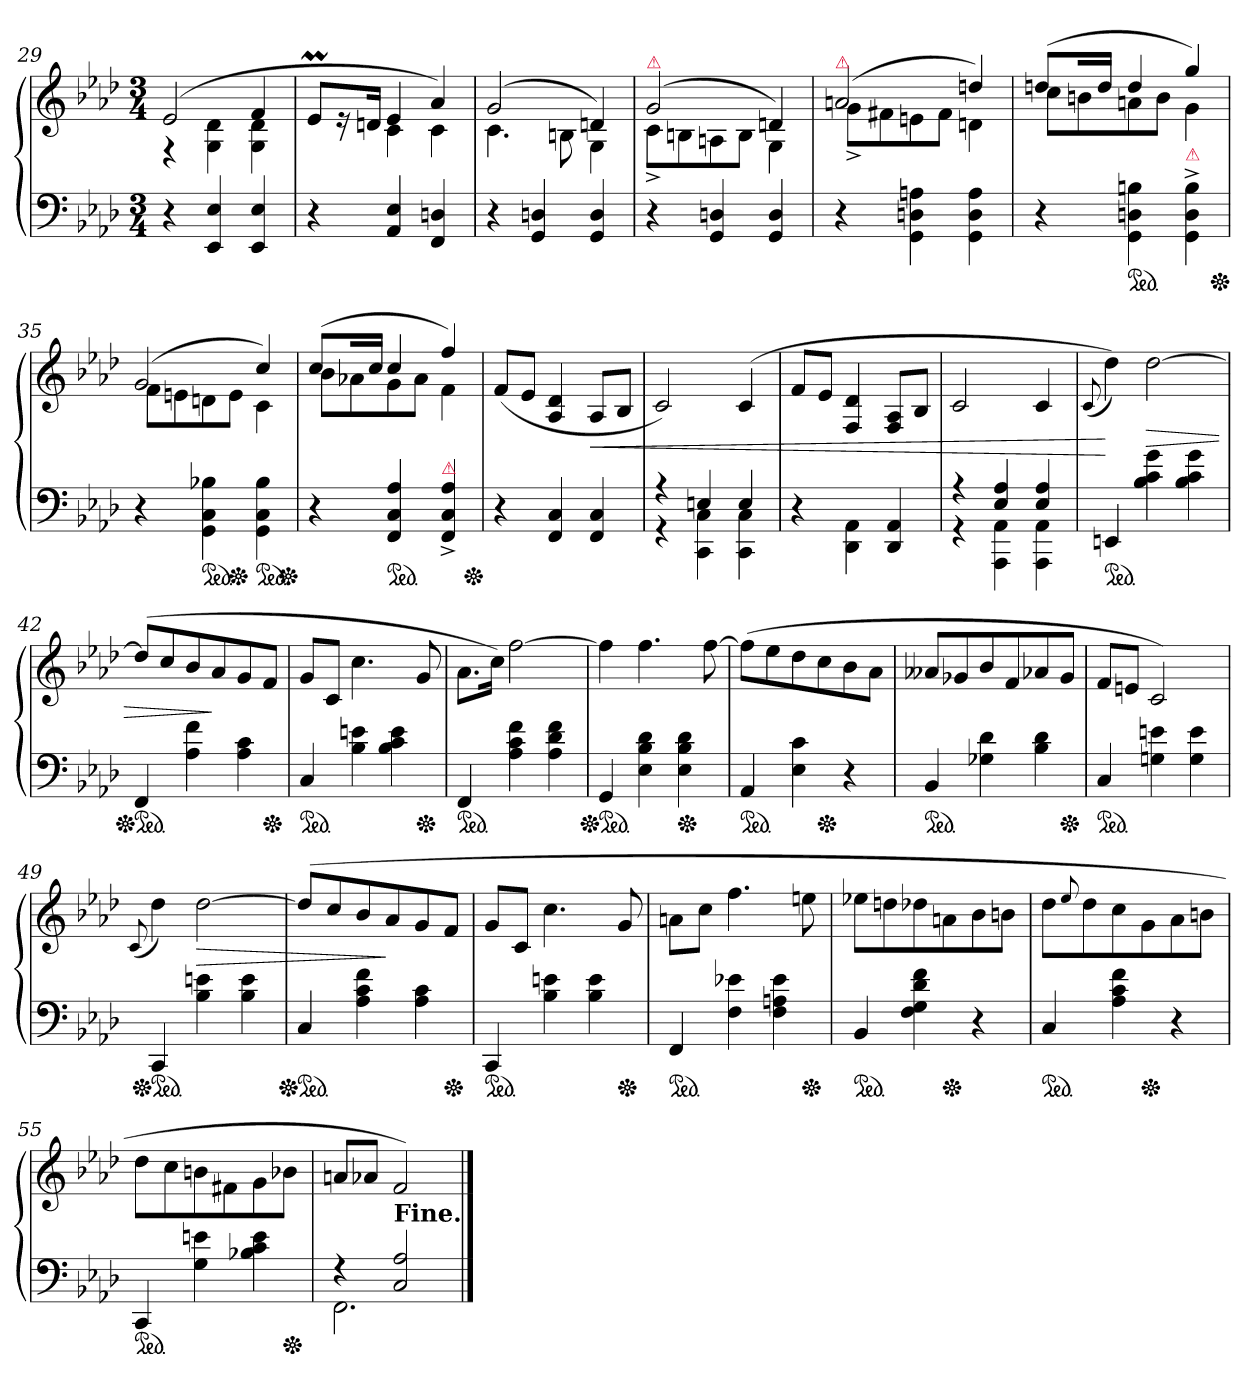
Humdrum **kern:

**kern	**kern	**dynam
*part1	*part1	*part1
*staff2	*staff1	*staff1/2
*clefF4	*clefG2	*
*k[b-e-a-d-]	*k[b-e-a-d-]	*
*M3/4	*M3/4	*
=29	=29	=29
*	*^	*
4r	(2e-	4r	.
4EE- 4E-	.	4G 4d-	.
4EE- 4E-	4f	4G 4d-	.
=30	=30	=30	=30
4r	8e-M/L	4ryy	.
.	16r	.	.
.	16dnJk	.	.
4AA- 4E-	4e-	4c	.
4FF 4Dn	4a-)	4c	.
=31	=31	=31	=31
4r	(2g	4.c	.
4GG 4Dn	.	.	.
.	.	8Bn	.
4GG 4D	4dn)	4G	.
=32	=32	=32	=32
!	!LO:TX:a:color=crimson:t=⚠	!	!
4r	(2g	8c^L	.
.	.	8Bn	.
4GG 4Dn	.	8An	.
.	.	8BJ	.
4GG 4D	4dn)	4G	.
=33	=33	=33	=33
!	!LO:TX:a:color=crimson:t=⚠	!	!
4r	(2an	8g^L	.
.	.	8f#X	.
4GG 4Dn 4An	.	8en	.
.	.	8f#J	.
4GG 4D 4A	4ddn)	4dn	.
=34	=34	=34	=34
4r	(8ddnL	8ccL	.
.	16ryy	8bn	.
.	16ddJk	.	.
*ped	*	*	*
4GG 4Dn 4Bn	4dd	8an	.
.	.	8bJ	.
!LO:TX:a:color=crimson:t=⚠	!	!	!
4GG^ 4D^ 4B^	4gg)	4g	.
*Xped	*	*	*
=35	=35	=35	=35
4r	(2g	8fL	.
.	.	8en	.
*ped	*	*	*
4GG 4C 4B-X	.	8dn	.
*Xped	*	*	*
.	.	8eJ	.
*ped	*	*	*
4GG 4C 4B-	4cc)	4c	.
*Xped	*	*	*
=36	=36	=36	=36
4r	(8ccL	8b-L	.
.	16ryy	8a-X	.
.	16ccJk	.	.
*ped	*	*	*
4FF 4C 4A-	4cc	8g	.
.	.	8a-J	.
!LO:TX:a:color=crimson:t=⚠	!	!	!
4FF^ 4C^ 4A-^	4ff)	4f	.
*Xped	*	*	*
=37	=37	=37	=37
!	!LO:TX:a:i:t=cresc.	!	!
*	*v	*v	*
4r	(>8fL	.
.	8e-J	.
4FF 4C	4A- 4d-	.
4FF 4C	8A-L	<
.	8B-J	.
=38	=38	=38
*^	*	*
4r	4r	2c)	.
4En	4CC 4C	.	.
4E	4CC 4C	(4c	.
*v	*v	*	*
=39	=39	=39
4r	8fL	.
.	8e-J	.
4DD-\ 4AA-\	4F/ 4d-/	.
4DD- 4AA-	8F/ 8A-/L	.
.	8B-/J	.
=40	=40	=40
*^	*	*
4r	4r	2c	.
4E- 4A-	4AAA- 4AA-	.	.
4E- 4A-	4AAA- 4AA-	4c	.
*v	*v	*	*
=41	=41	=41
.	(8qqc/	.
*ped	*	*
4EEn	4dd-))	[
4B- 4c 4g	[2dd-	>
4B- 4c 4g	.	.
=42	=42	=42
*Xped	*	*
*ped	*	*
4FF	(>8dd-L]	.
.	8cc	.
4A- 4f	8b-	.
.	8a-	]
4A- 4c	8g	.
*Xped	*	*
.	8fJ	.
=43	=43	=43
*ped	*	*
4C	8gL	.
.	8cJ	.
4B- 4en	4.cc	.
4B- 4c 4e	.	.
*Xped	*	*
.	8g	.
=44	=44	=44
*ped	*	*
4FF	8.a-L	.
.	16ccJk)	.
4A- 4c 4f	[2ff	.
4A- 4d- 4f	.	.
=45	=45	=45
*Xped	*	*
*ped	*	*
4GG	4ff]	.
4E- 4B- 4d-	4.ff	.
*Xped	*	*
4E- 4B- 4d-	.	.
.	[8ff	.
=46	=46	=46
*ped	*	*
4AA-	(>8ffL]	.
.	8ee-	.
4E- 4c	8dd-	.
*Xped	*	*
.	8cc	.
4r	8b-	.
.	8a-J	.
=47	=47	=47
*ped	*	*
4BB-	8a--XL	.
.	8g-X	.
4G-X 4d-	8b-	.
.	8f	.
4B- 4d-	8a-X	.
*Xped	*	*
.	8g-J	.
=48	=48	=48
*ped	*	*
4C	8fL	.
.	8enJ	.
4Gn 4en	2c)	.
4G 4e	.	.
=49	=49	=49
.	(8qqc/	.
*Xped	*	*
*ped	*	*
4CC	4dd-)	.
4B- 4en	[2dd-	>
4B- 4e	.	.
=50	=50	=50
*Xped	*	*
*ped	*	*
4C	(>8dd-L]	.
.	8cc	.
4A- 4c 4f	8b-	.
.	8a-	]
4A- 4c	8g	.
*Xped	*	*
.	8fJ	.
=51	=51	=51
*ped	*	*
4CC	8gL	.
.	8cJ	.
4B- 4en	4.cc	.
4B- 4e	.	.
*Xped	*	*
.	8g	.
=52	=52	=52
*ped	*	*
4FF	8anL	.
.	8ccJ	.
4F 4e-X	4.ff	.
4F 4An 4e-	.	.
*Xped	*	*
.	8een	.
=53	=53	=53
*ped	*	*
4BB-	8ee-XL	.
.	8ddn	.
4F 4G 4d- 4f	8dd-X	.
*Xped	*	*
.	8an	.
4r	8b-	.
.	8bnJ	.
=54	=54	=54
*ped	*	*
4C	8dd-L	.
.	8qqee-/	.
.	8dd-	.
4A- 4c 4f	8cc	.
*Xped	*	*
.	8g	.
4r	8a-	.
.	8bnJ	.
=55	=55	=55
*ped	*	*
4CC	8dd-\L	.
.	8cc	.
4G 4en	8bn	.
.	8f#X	.
4B-X 4c 4e	8g	.
*Xped	*	*
.	8b-XJ	.
=56	=56	=56
*^	*	*
4r	2.FF	8anL	.
.	.	8a-XJ	.
!LO:TX:a:B:t=Fine.	!	!	!
2C 2A-	.	2f)	.
*v	*v	*	*
==	==	==
*-	*-	*-
